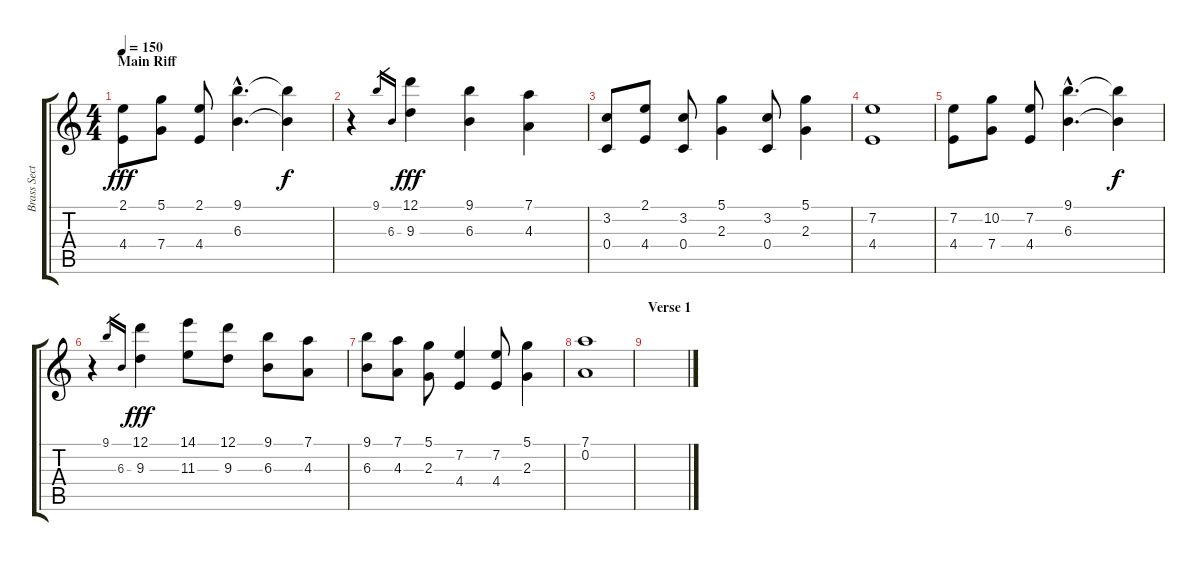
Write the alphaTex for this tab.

\track ("Brass Section 1" "Brass Sect") {instrument brasssection}
\staff {score tabs}
\tuning (D5 A4 F4 C4 G3 C3) {hide}
\ts (4 4)
\section ("" "Main Riff")
\tempo 150
\clef g2
\ks c
(2.1 4.4).8{dy fff} (5.1 7.4).8 (2.1 4.4).8 (9.1{hac} 6.3{hac}).4{d} (9.1{t} 6.3{t}).4{dy f} |
r.4 9.1.16{gr} 6.3.16{gr} (12.1 9.3).4{dy fff} (9.1 6.3).4 (7.1 4.3).4 |
(3.2 0.4).8 (2.1 4.4).8 (3.2 0.4).8 (5.1 2.3).4 (3.2 0.4).8 (5.1 2.3).4 |
(7.2 4.4).1 |
(7.2 4.4).8 (10.2 7.4).8 (7.2 4.4).8 (9.1{hac} 6.3{hac}).4{d} (9.1{t} 6.3{t}).4{dy f} |
r.4 9.1.16{gr} 6.3.16{gr} (12.1 9.3).4{dy fff} (14.1 11.3).8 (12.1 9.3).8 (9.1 6.3).8 (7.1 4.3).8 |
(9.1 6.3).8 (7.1 4.3).8 (5.1 2.3).8 (7.2 4.4).4 (7.2 4.4).8 (5.1 2.3).4 |
(7.1 0.2).1 |
\section ("" "Verse 1")
